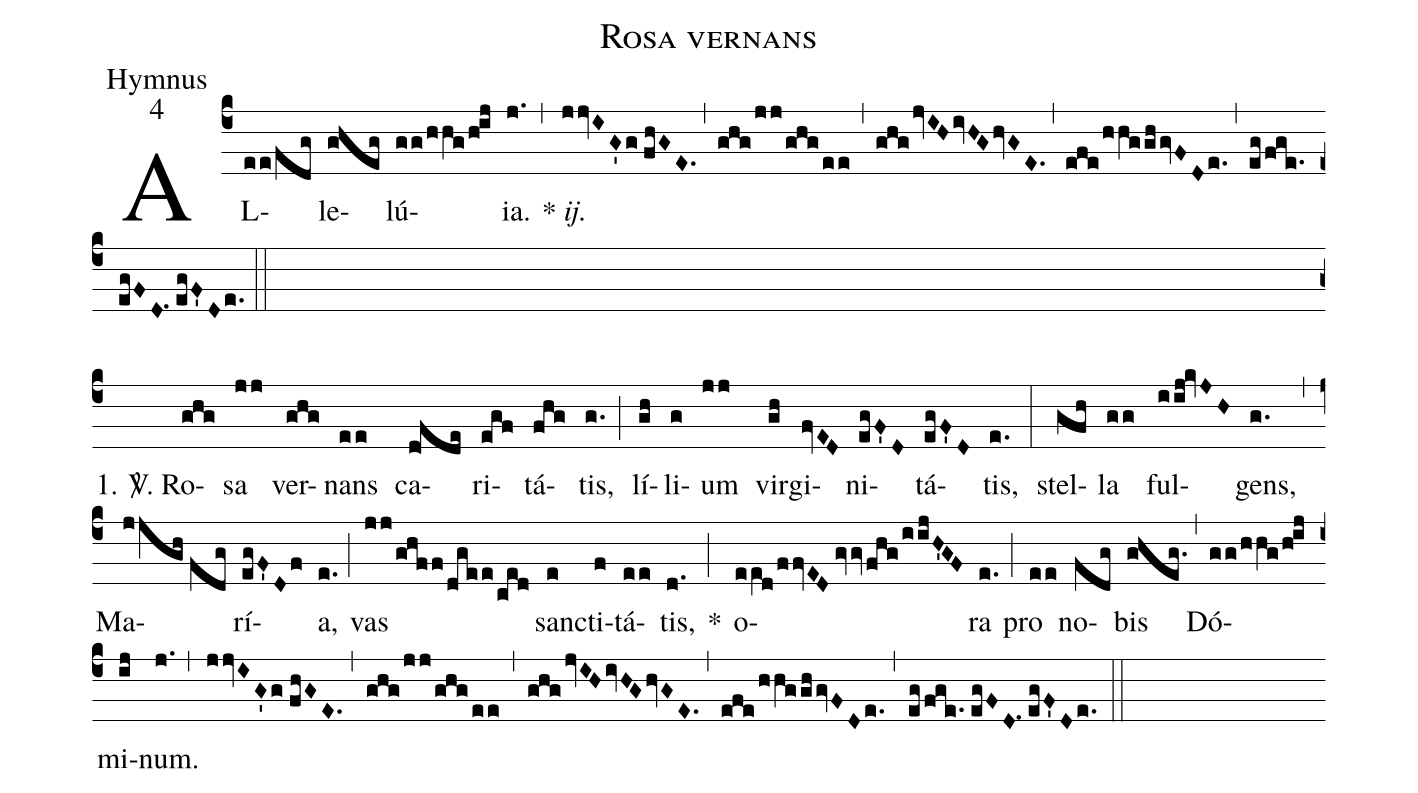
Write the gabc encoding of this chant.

name:Rosa vernans;
office-part:Hymnus;
mode:4;
%%
(c4) AL(ee/fdg)le(gheg)lú(gg/hhg/hij){ia}.(j.) (,) * <i>ij.</i>(jjvIG'g//fhGE.) (,) (ghg/jj/ghgee) (,) (ghgjvIHivHGhvGE.) (,) (efe/hhgghgvFDe.) (,) (eg/fge.//egFD.1//egF'De.) (::) (Z)
1. <sp>V/</sp>. R{o}(ghg)sa(jj) ver(ghg)nans(ee) ca(d!fde)ri(egf)tá(fhg)tis,(g.) (;) lí(gh)li(g)um(jj) vir(gh)gi(fvED)ni(egF'D)tá(egF'D)tis,(e.) (:) stel(gfh)la(gg) ful(iij!kvJH)gens,(g.) (,) Ma(jjgh//fdg)rí(egF'Df)a,(e.) (;) vas(jj/ghff/dgee/ced) san(e)cti(f)tá(ee)tis,(d.) *(;) o(ee[ll:1]d/ffvED//gvvfhg/iijH'GF)ra(e.) (;) pro(ee) no(fdg)bis(gheg.) (,) Dó(gg/hhg/hij)mi(ij)num.(j.) (,) (jjvIG'g//fhGE.) (,) (ghg/jj/ghgee) (,) (ghgjvIHivHGhvGE.) (,) (efe/hhgghgvFDe.) (,) (eg/fge.//egFD.1//egF'De.) (::)
